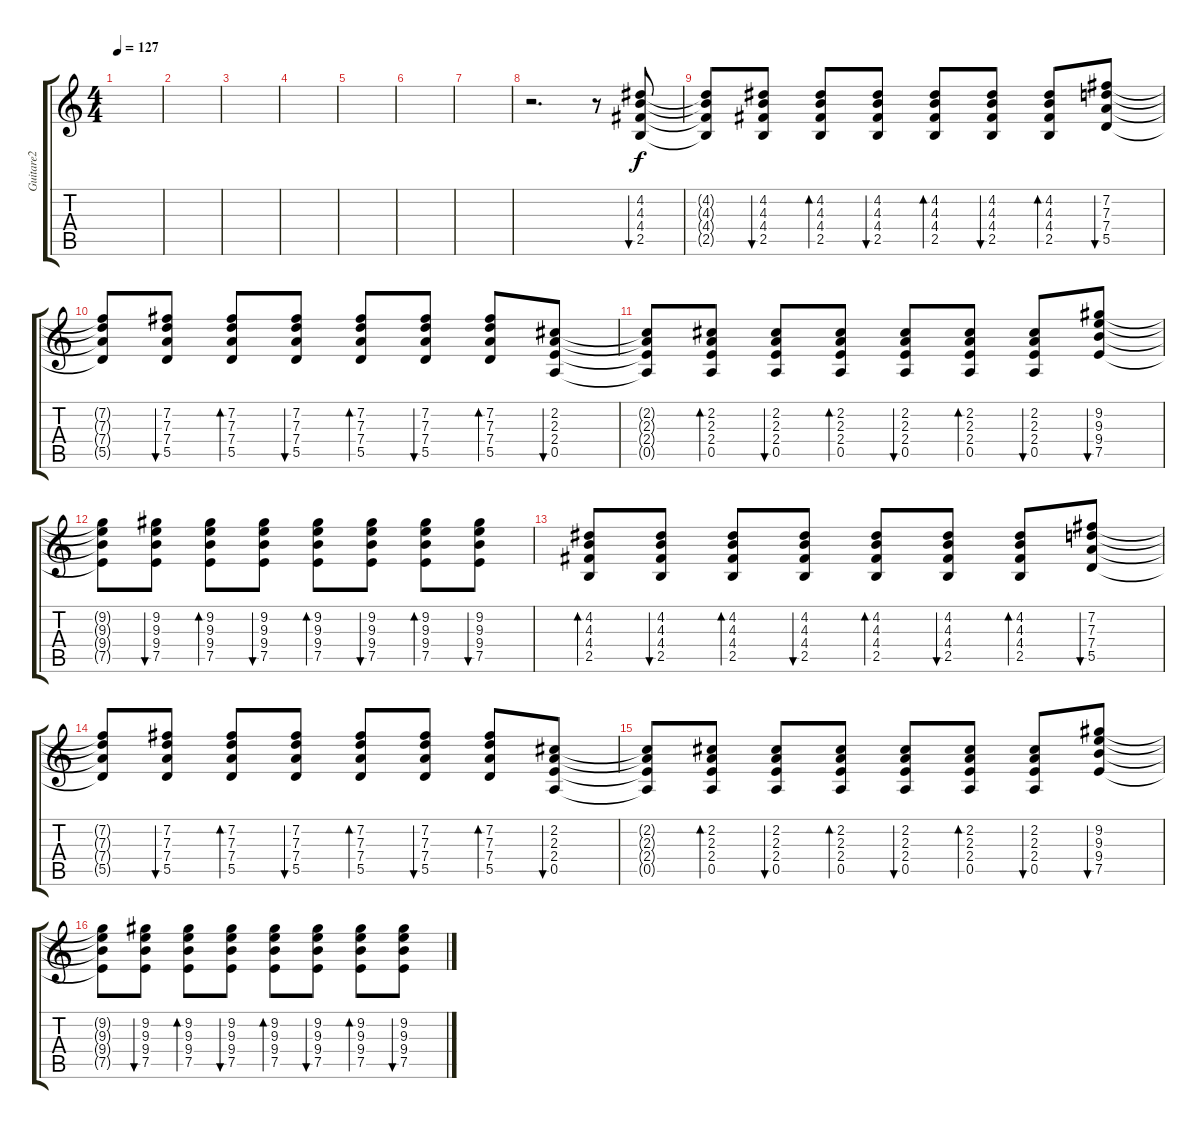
\track ("Guitare2" "Guitare2") {instrument acousticguitarsteel}
\staff {score tabs}
\tuning (E4 B3 G3 D3 A2 E2) {hide}
\ts (4 4)
\tempo 127
\clef g2
\ks c
|
|
|
|
|
|
|
r.2{d} r.8 (4.2 4.3 4.4 2.5).8{bu 30} |
(4.2{t} 4.3{t} 4.4{t} 2.5{t}).8 (4.2 4.3 4.4 2.5).8{bu 30} (4.2 4.3 4.4 2.5).8{bd 30} (4.2 4.3 4.4 2.5).8{bu 30} (4.2 4.3 4.4 2.5).8{bd 30} (4.2 4.3 4.4 2.5).8{bu 30} (4.2 4.3 4.4 2.5).8{bd 30} (7.2 7.3 7.4 5.5).8{bu 30} |
(7.2{t} 7.3{t} 7.4{t} 5.5{t}).8 (7.2 7.3 7.4 5.5).8{bu 30} (7.2 7.3 7.4 5.5).8{bd 30} (7.2 7.3 7.4 5.5).8{bu 30} (7.2 7.3 7.4 5.5).8{bd 30} (7.2 7.3 7.4 5.5).8{bu 30} (7.2 7.3 7.4 5.5).8{bd 30} (2.2 2.3 2.4 0.5).8{bu 30} |
(2.2{t} 2.3{t} 2.4{t} 0.5{t}).8 (2.2 2.3 2.4 0.5).8{bd 30} (2.2 2.3 2.4 0.5).8{bu 30} (2.2 2.3 2.4 0.5).8{bd 30} (2.2 2.3 2.4 0.5).8{bu 30} (2.2 2.3 2.4 0.5).8{bd 30} (2.2 2.3 2.4 0.5).8{bu 30} (9.2 9.3 9.4 7.5).8{bu 30} |
(9.2{t} 9.3{t} 9.4{t} 7.5{t}).8 (9.2 9.3 9.4 7.5).8{bu 30} (9.2 9.3 9.4 7.5).8{bd 30} (9.2 9.3 9.4 7.5).8{bu 30} (9.2 9.3 9.4 7.5).8{bd 30} (9.2 9.3 9.4 7.5).8{bu 30} (9.2 9.3 9.4 7.5).8{bd 30} (9.2 9.3 9.4 7.5).8{bu 30} |
(4.2 4.3 4.4 2.5).8{bd 30} (4.2 4.3 4.4 2.5).8{bu 30} (4.2 4.3 4.4 2.5).8{bd 30} (4.2 4.3 4.4 2.5).8{bu 30} (4.2 4.3 4.4 2.5).8{bd 30} (4.2 4.3 4.4 2.5).8{bu 30} (4.2 4.3 4.4 2.5).8{bd 30} (7.2 7.3 7.4 5.5).8{bu 30} |
(7.2{t} 7.3{t} 7.4{t} 5.5{t}).8 (7.2 7.3 7.4 5.5).8{bu 30} (7.2 7.3 7.4 5.5).8{bd 30} (7.2 7.3 7.4 5.5).8{bu 30} (7.2 7.3 7.4 5.5).8{bd 30} (7.2 7.3 7.4 5.5).8{bu 30} (7.2 7.3 7.4 5.5).8{bd 30} (2.2 2.3 2.4 0.5).8{bu 30} |
(2.2{t} 2.3{t} 2.4{t} 0.5{t}).8 (2.2 2.3 2.4 0.5).8{bd 30} (2.2 2.3 2.4 0.5).8{bu 30} (2.2 2.3 2.4 0.5).8{bd 30} (2.2 2.3 2.4 0.5).8{bu 30} (2.2 2.3 2.4 0.5).8{bd 30} (2.2 2.3 2.4 0.5).8{bu 30} (9.2 9.3 9.4 7.5).8{bu 30} |
(9.2{t} 9.3{t} 9.4{t} 7.5{t}).8 (9.2 9.3 9.4 7.5).8{bu 30} (9.2 9.3 9.4 7.5).8{bd 30} (9.2 9.3 9.4 7.5).8{bu 30} (9.2 9.3 9.4 7.5).8{bd 30} (9.2 9.3 9.4 7.5).8{bu 30} (9.2 9.3 9.4 7.5).8{bd 30} (9.2 9.3 9.4 7.5).8{bu 30}
